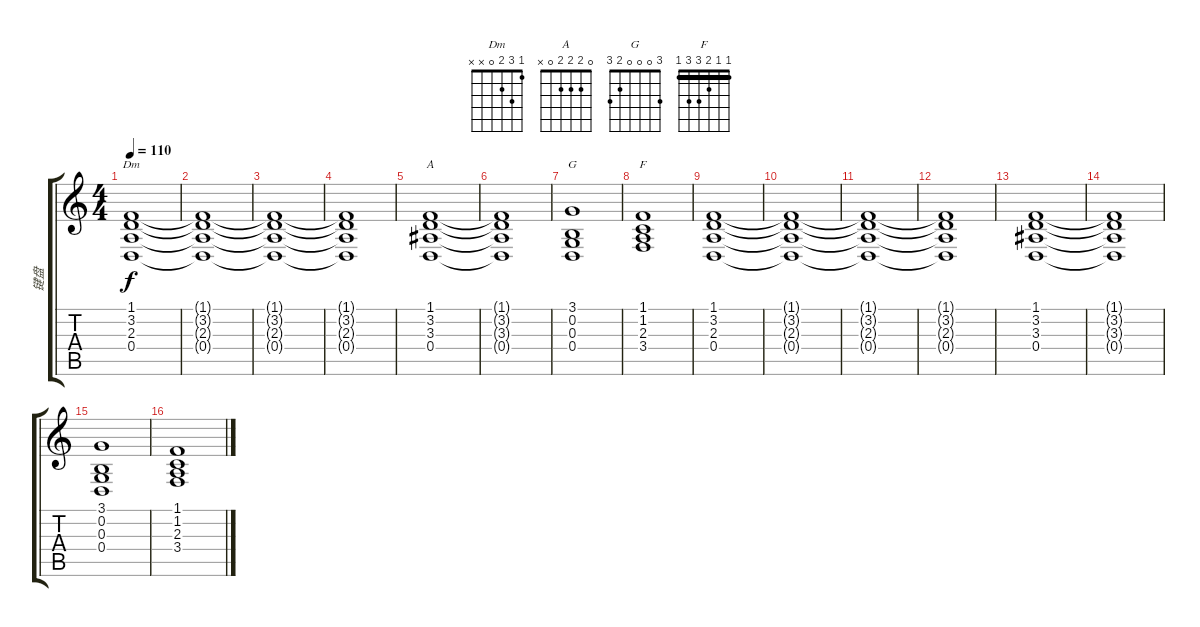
\track ("键盘" "键盘") {instrument synthstrings2}
\staff {score tabs}
\tuning (E4 B3 G3 D3 A2 E2) {hide}
\chord ("Dm" 1 3 2 0 x x)
\chord ("A" 0 2 2 2 0 x)
\chord ("G" 3 0 0 0 2 3)
\chord ("F" 1 1 2 3 3 1) {barre 1}
\ts (4 4)
\tempo 110
\clef g2
\ks c
(1.1 3.2 2.3 0.4).1{ch "Dm" dy f instrument synthstrings2} |
(1.1{t} 3.2{t} 2.3{t} 0.4{t}).1 |
(1.1{t} 3.2{t} 2.3{t} 0.4{t}).1 |
(1.1{t} 3.2{t} 2.3{t} 0.4{t}).1 |
(1.1 3.2 3.3 0.4).1{ch "A"} |
(1.1{t} 3.2{t} 3.3{t} 0.4{t}).1 |
(3.1 0.2 0.3 0.4).1{ch "G"} |
(1.1 1.2 2.3 3.4).1{ch "F"} |
(1.1 3.2 2.3 0.4).1 |
(1.1{t} 3.2{t} 2.3{t} 0.4{t}).1 |
(1.1{t} 3.2{t} 2.3{t} 0.4{t}).1 |
(1.1{t} 3.2{t} 2.3{t} 0.4{t}).1 |
(1.1 3.2 3.3 0.4).1 |
(1.1{t} 3.2{t} 3.3{t} 0.4{t}).1 |
(3.1 0.2 0.3 0.4).1 |
(1.1 1.2 2.3 3.4).1
